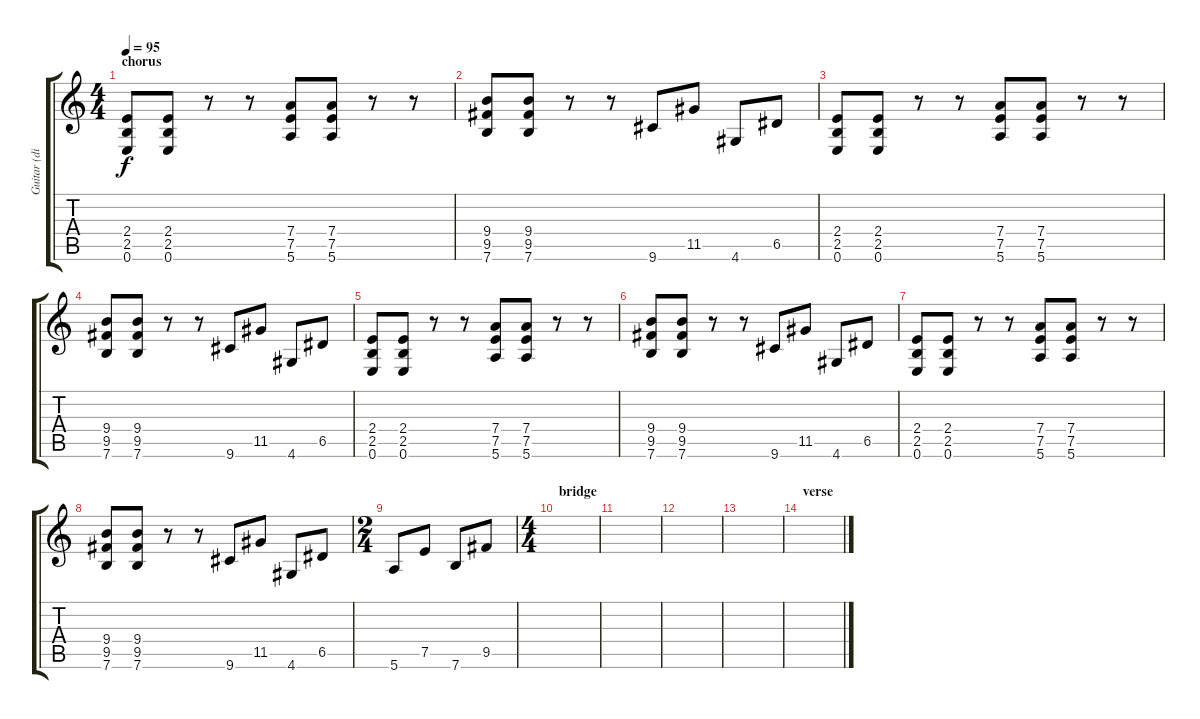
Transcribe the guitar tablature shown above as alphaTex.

\track ("Guitar (distorted)" "Guitar (di") {instrument distortionguitar}
\staff {score tabs}
\tuning (E4 B3 G3 D3 A2 E2) {hide}
\ts (4 4)
\section ("" "chorus")
\tempo 95
\clef g2
\ks c
(2.4 2.5 0.6).8{dy f} (2.4 2.5 0.6).8 r.8 r.8 (7.4 7.5 5.6).8 (7.4 7.5 5.6).8 r.8 r.8 |
(9.4 9.5 7.6).8 (9.4 9.5 7.6).8 r.8 r.8 9.6.8 11.5.8 4.6.8 6.5.8 |
(2.4 2.5 0.6).8 (2.4 2.5 0.6).8 r.8 r.8 (7.4 7.5 5.6).8 (7.4 7.5 5.6).8 r.8 r.8 |
(9.4 9.5 7.6).8 (9.4 9.5 7.6).8 r.8 r.8 9.6.8 11.5.8 4.6.8 6.5.8 |
(2.4 2.5 0.6).8 (2.4 2.5 0.6).8 r.8 r.8 (7.4 7.5 5.6).8 (7.4 7.5 5.6).8 r.8 r.8 |
(9.4 9.5 7.6).8 (9.4 9.5 7.6).8 r.8 r.8 9.6.8 11.5.8 4.6.8 6.5.8 |
(2.4 2.5 0.6).8 (2.4 2.5 0.6).8 r.8 r.8 (7.4 7.5 5.6).8 (7.4 7.5 5.6).8 r.8 r.8 |
(9.4 9.5 7.6).8 (9.4 9.5 7.6).8 r.8 r.8 9.6.8 11.5.8 4.6.8 6.5.8 |
\ts (2 4)
5.6.8 7.5.8 7.6.8 9.5.8 |
\ts (4 4)
\section ("" "bridge")
|
|
|
|
\section ("" "verse")
